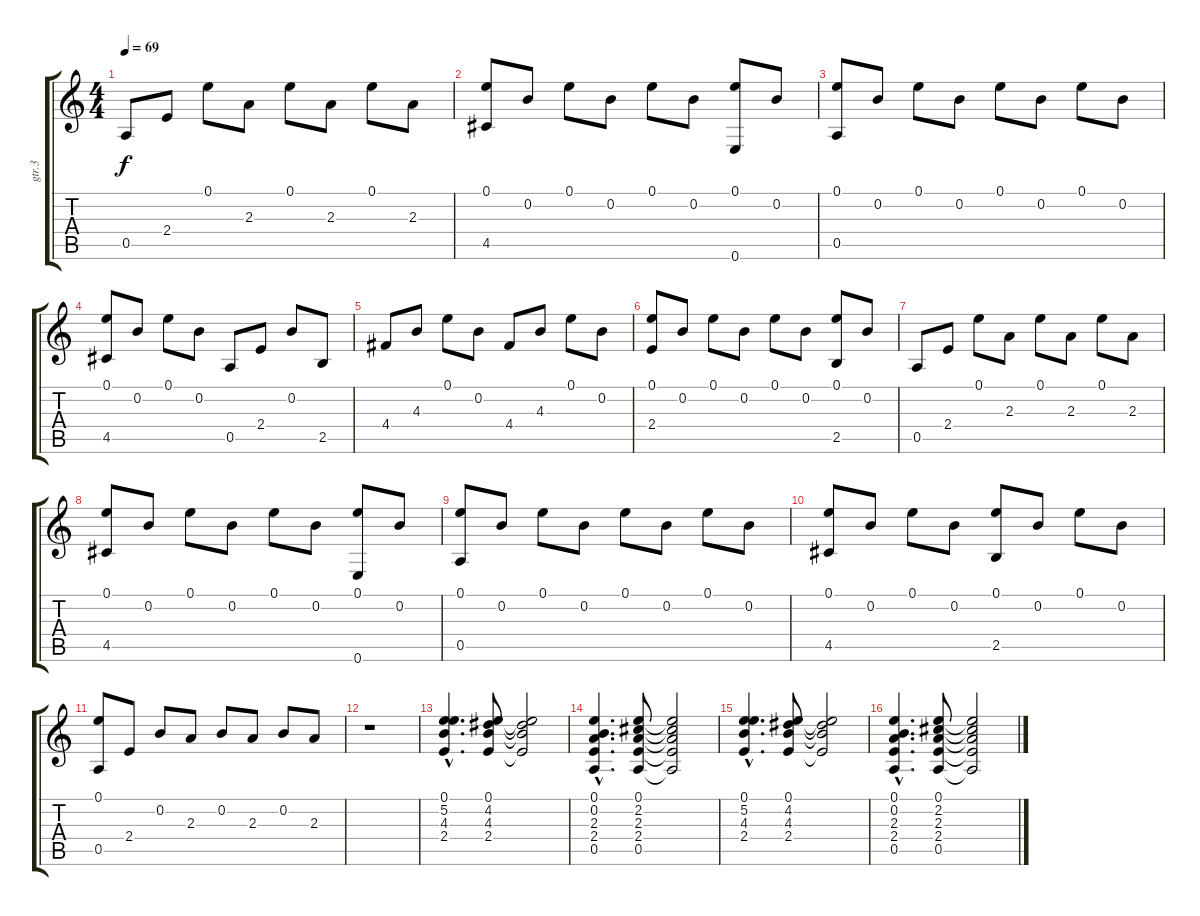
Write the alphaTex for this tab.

\track ("gtr.3" "gtr.3") {instrument electricguitarclean}
\staff {score tabs}
\tuning (E4 B3 G3 D3 A2 E2) {hide}
\ts (4 4)
\tempo 69
\clef g2
\ks c
0.5.8{dy f} 2.4.8 0.1.8 2.3.8 0.1.8 2.3.8 0.1.8 2.3.8 |
(0.1 4.5).8 0.2.8 0.1.8 0.2.8 0.1.8 0.2.8 (0.1 0.6).8 0.2.8 |
(0.1 0.5).8 0.2.8 0.1.8 0.2.8 0.1.8 0.2.8 0.1.8 0.2.8 |
(0.1 4.5).8 0.2.8 0.1.8 0.2.8 0.5.8 2.4.8 0.2.8 2.5.8 |
4.4.8 4.3.8 0.1.8 0.2.8 4.4.8 4.3.8 0.1.8 0.2.8 |
(0.1 2.4).8 0.2.8 0.1.8 0.2.8 0.1.8 0.2.8 (0.1 2.5).8 0.2.8 |
0.5.8 2.4.8 0.1.8 2.3.8 0.1.8 2.3.8 0.1.8 2.3.8 |
(0.1 4.5).8 0.2.8 0.1.8 0.2.8 0.1.8 0.2.8 (0.1 0.6).8 0.2.8 |
(0.1 0.5).8 0.2.8 0.1.8 0.2.8 0.1.8 0.2.8 0.1.8 0.2.8 |
(0.1 4.5).8 0.2.8 0.1.8 0.2.8 (0.1 2.5).8 0.2.8 0.1.8 0.2.8 |
(0.1 0.5).8 2.4.8 0.2.8 2.3.8 0.2.8 2.3.8 0.2.8 2.3.8 |
r.1 |
(0.1{hac} 5.2{hac} 4.3{hac} 2.4{hac}).4{d} (0.1 4.2 4.3 2.4).8 (0.1{t} 4.2{t} 4.3{t} 2.4{t}).2 |
(0.1{hac} 0.2{hac} 2.3{hac} 2.4{hac} 0.5{hac}).4{d} (0.1 2.2 2.3 2.4 0.5).8 (0.1{t} 2.2{t} 2.3{t} 2.4{t} 0.5{t}).2 |
(0.1{hac} 5.2{hac} 4.3{hac} 2.4{hac}).4{d} (0.1 4.2 4.3 2.4).8 (0.1{t} 4.2{t} 4.3{t} 2.4{t}).2 |
(0.1{hac} 0.2{hac} 2.3{hac} 2.4{hac} 0.5{hac}).4{d} (0.1 2.2 2.3 2.4 0.5).8 (0.1{t} 2.2{t} 2.3{t} 2.4{t} 0.5{t}).2
